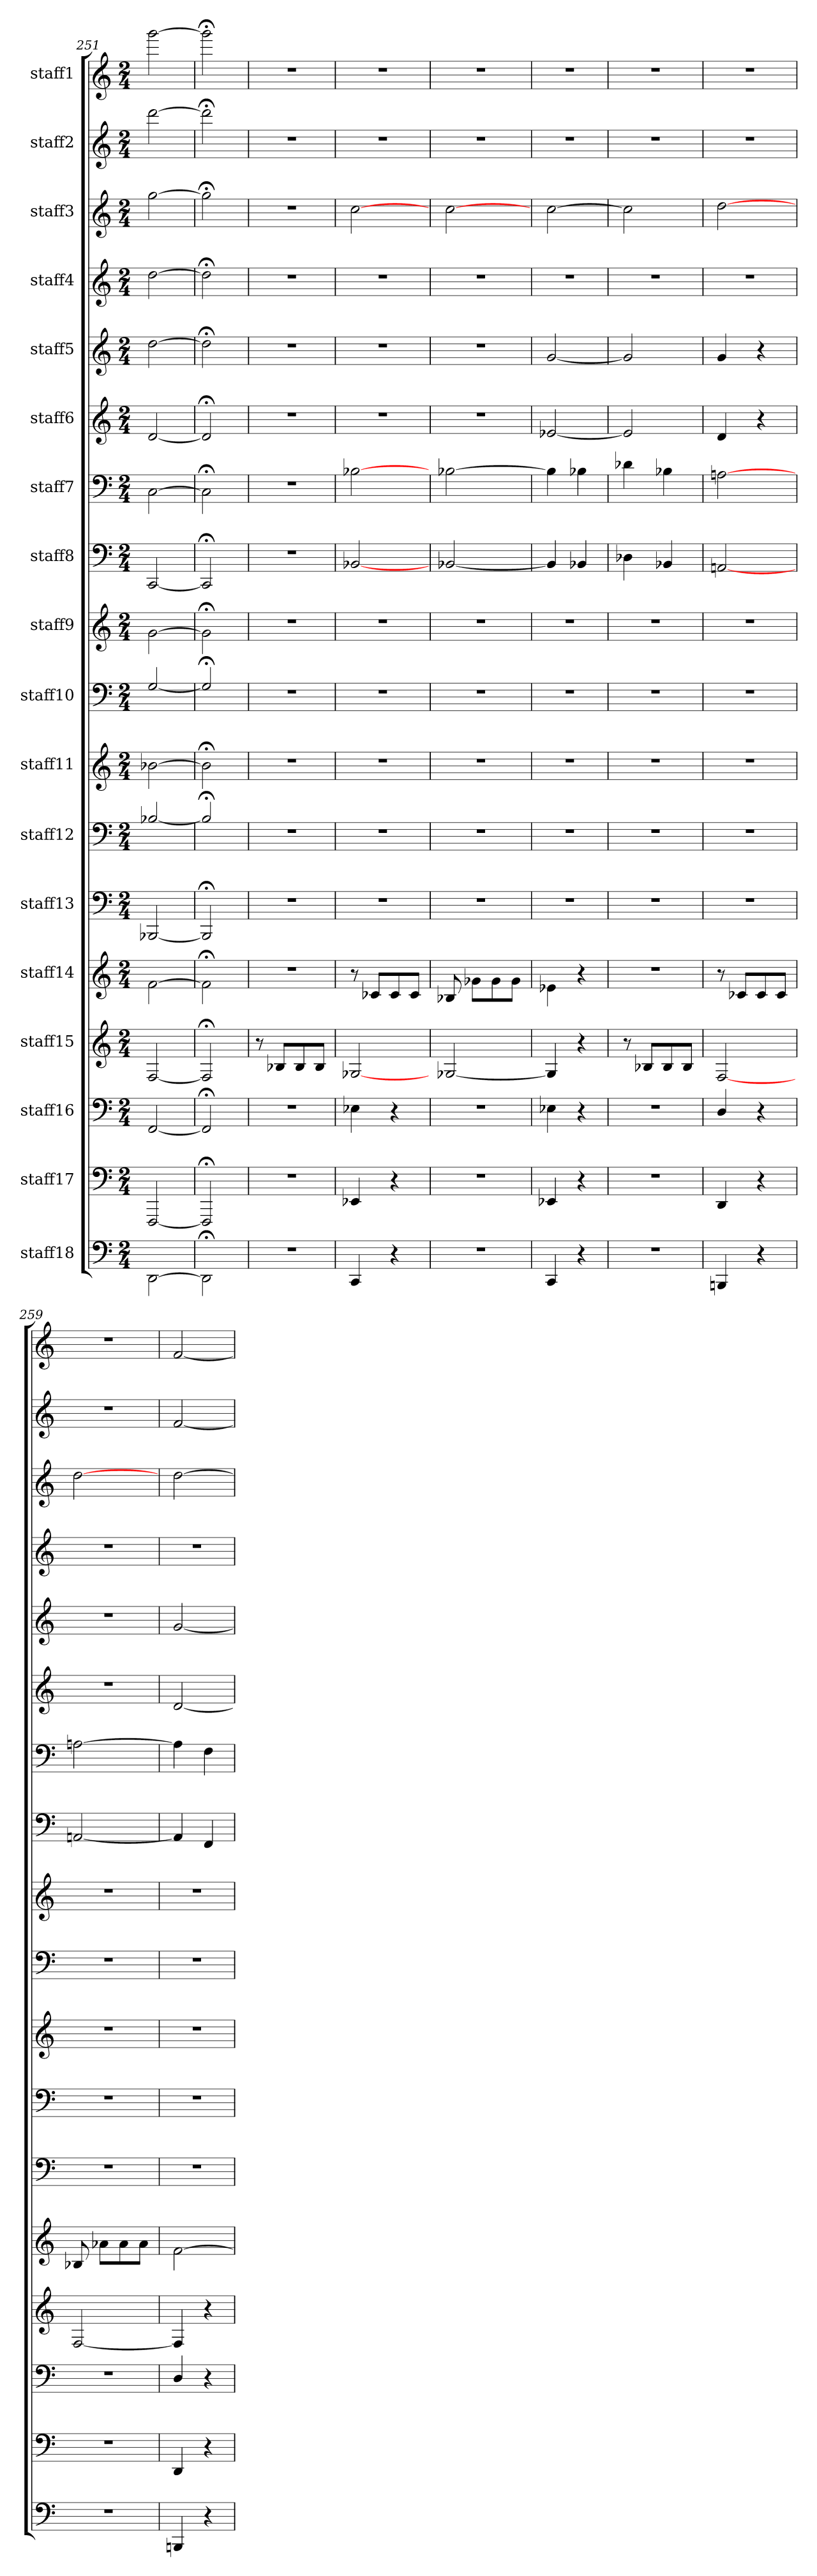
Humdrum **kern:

**kern	**kern	**kern	**kern	**kern	**kern	**kern	**kern	**kern	**kern	**kern	**kern	**kern	**kern	**kern	**kern	**kern	**kern
*part18	*part17	*part16	*part15	*part14	*part13	*part12	*part11	*part10	*part9	*part8	*part7	*part6	*part5	*part4	*part3	*part2	*part1
*staff18	*staff17	*staff16	*staff15	*staff14	*staff13	*staff12	*staff11	*staff10	*staff9	*staff8	*staff7	*staff6	*staff5	*staff4	*staff3	*staff2	*staff1
*I"staff18	*I"staff17	*I"staff16	*I"staff15	*I"staff14	*I"staff13	*I"staff12	*I"staff11	*I"staff10	*I"staff9	*I"staff8	*I"staff7	*I"staff6	*I"staff5	*I"staff4	*I"staff3	*I"staff2	*I"staff1
*M2/4	*M2/4	*M2/4	*M2/4	*M2/4	*M2/4	*M2/4	*M2/4	*M2/4	*M2/4	*M2/4	*M2/4	*M2/4	*M2/4	*M2/4	*M2/4	*M2/4	*M2/4
=251	=251	=251	=251	=251	=251	=251	=251	=251	=251	=251	=251	=251	=251	=251	=251	=251	=251
[2DD\	[2FFF/	[2FF/	[2F/	[2f\	[2BBB-/	[2B-/	[2b-\	[2G/	[2g\	[2CC/	[2C\	[2d/	[2dd\	[2dd\	[2gg\	[2ddd\	[2ggg\
=252	=252	=252	=252	=252	=252	=252	=252	=252	=252	=252	=252	=252	=252	=252	=252	=252	=252
2DD;<\]	2FFF;</]	2FF;</]	2F;</]	2f;<\]	2BBB-;</]	2B-;</]	2b-;<\]	2G;</]	2g;<\]	2CC;</]	2C;<\]	2d;</]	2dd;<\]	2dd;<\]	2gg;<\]	2ddd;<\]	2ggg;<\]
=253	=253	=253	=253	=253	=253	=253	=253	=253	=253	=253	=253	=253	=253	=253	=253	=253	=253
2r	2r	2r	8r	2r	2r	2r	2r	2r	2r	2r	2r	2r	2r	2r	2r	2r	2r
.	.	.	8B-/L	.	.	.	.	.	.	.	.	.	.	.	.	.	.
.	.	.	8B-/	.	.	.	.	.	.	.	.	.	.	.	.	.	.
.	.	.	8B-/J	.	.	.	.	.	.	.	.	.	.	.	.	.	.
=254	=254	=254	=254	=254	=254	=254	=254	=254	=254	=254	=254	=254	=254	=254	=254	=254	=254
4CC/	4EE-/	4E-\	[2G-/	8r	2r	2r	2r	2r	2r	[2BB-/	[2B-\	2r	2r	2r	[2cc\	2r	2r
.	.	.	.	8c-/L	.	.	.	.	.	.	.	.	.	.	.	.	.
4r	4r	4r	.	8c-/	.	.	.	.	.	.	.	.	.	.	.	.	.
.	.	.	.	8c-/J	.	.	.	.	.	.	.	.	.	.	.	.	.
=255	=255	=255	=255	=255	=255	=255	=255	=255	=255	=255	=255	=255	=255	=255	=255	=255	=255
2r	2r	2r	[2G-/	8B-/	2r	2r	2r	2r	2r	[2BB-/	[2B-\	2r	2r	2r	[2cc\	2r	2r
.	.	.	.	8g-\L	.	.	.	.	.	.	.	.	.	.	.	.	.
.	.	.	.	8g-\	.	.	.	.	.	.	.	.	.	.	.	.	.
.	.	.	.	8g-\J	.	.	.	.	.	.	.	.	.	.	.	.	.
=256	=256	=256	=256	=256	=256	=256	=256	=256	=256	=256	=256	=256	=256	=256	=256	=256	=256
4CC/	4EE-/	4E-\	4G-/]	4e-\	2r	2r	2r	2r	2r	4BB-/]	4B-\]	[2e-/	[2g/	2r	[2cc\	2r	2r
4r	4r	4r	4r	4r	.	.	.	.	.	4BB-/	4B-\	.	.	.	.	.	.
=257	=257	=257	=257	=257	=257	=257	=257	=257	=257	=257	=257	=257	=257	=257	=257	=257	=257
2r	2r	2r	8r	2r	2r	2r	2r	2r	2r	4D-\	4d-\	2e-/]	2g/]	2r	2cc\]	2r	2r
.	.	.	8B-/L	.	.	.	.	.	.	.	.	.	.	.	.	.	.
.	.	.	8B-/	.	.	.	.	.	.	4BB-/	4B-\	.	.	.	.	.	.
.	.	.	8B-/J	.	.	.	.	.	.	.	.	.	.	.	.	.	.
=258	=258	=258	=258	=258	=258	=258	=258	=258	=258	=258	=258	=258	=258	=258	=258	=258	=258
4BBBn/	4DD/	4D/	[2F/	8r	2r	2r	2r	2r	2r	[2AAn/	[2An\	4d/	4g/	2r	[2dd\	2r	2r
.	.	.	.	8c-/L	.	.	.	.	.	.	.	.	.	.	.	.	.
4r	4r	4r	.	8c-/	.	.	.	.	.	.	.	4r	4r	.	.	.	.
.	.	.	.	8c-/J	.	.	.	.	.	.	.	.	.	.	.	.	.
=259	=259	=259	=259	=259	=259	=259	=259	=259	=259	=259	=259	=259	=259	=259	=259	=259	=259
2r	2r	2r	[2F/	8B-/	2r	2r	2r	2r	2r	[2AAn/	[2An\	2r	2r	2r	[2dd\	2r	2r
.	.	.	.	8a-\L	.	.	.	.	.	.	.	.	.	.	.	.	.
.	.	.	.	8a-\	.	.	.	.	.	.	.	.	.	.	.	.	.
.	.	.	.	8a-\J	.	.	.	.	.	.	.	.	.	.	.	.	.
=260	=260	=260	=260	=260	=260	=260	=260	=260	=260	=260	=260	=260	=260	=260	=260	=260	=260
4BBBn/	4DD/	4D/	4F/]	[2f\	2r	2r	2r	2r	2r	4AAn/]	4An\]	[2d/	[2g/	2r	[2dd\	[2f/	[2f/
4r	4r	4r	4r	.	.	.	.	.	.	4FF/	4F\	.	.	.	.	.	.
=	=	=	=	=	=	=	=	=	=	=	=	=	=	=	=	=	=
*-	*-	*-	*-	*-	*-	*-	*-	*-	*-	*-	*-	*-	*-	*-	*-	*-	*-
